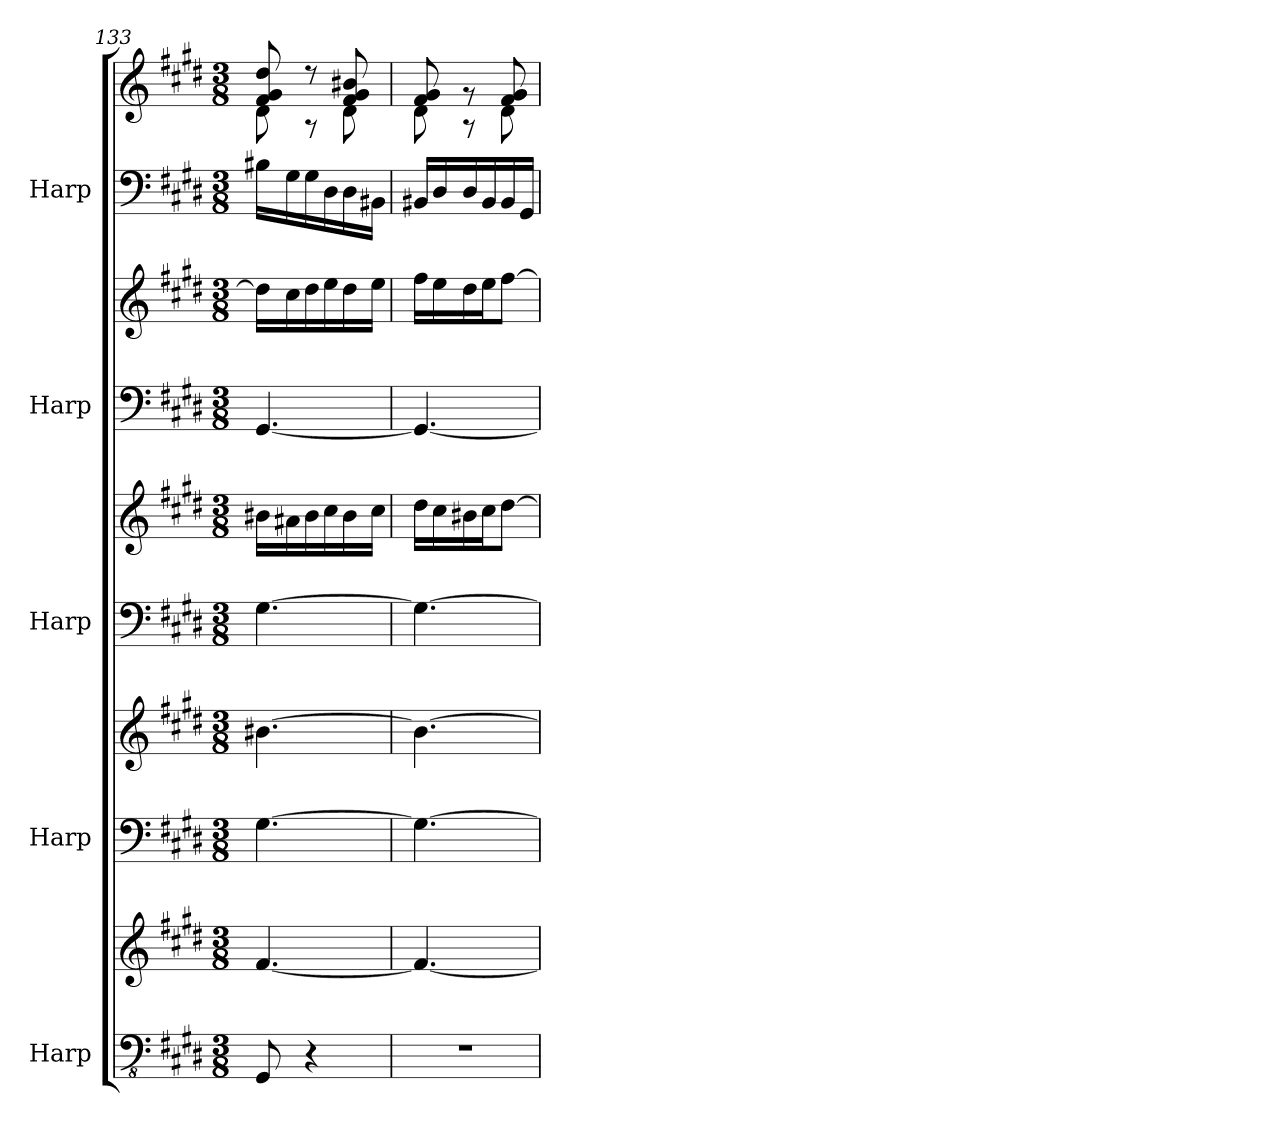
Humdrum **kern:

**kern	**kern	**kern	**kern	**kern	**kern	**kern	**kern	**kern	**kern
*part5	*part5	*part4	*part4	*part3	*part3	*part2	*part2	*part1	*part1
*staff10	*staff9	*staff8	*staff7	*staff6	*staff5	*staff4	*staff3	*staff2	*staff1
*I"Harp	*	*I"Harp	*	*I"Harp	*	*I"Harp	*	*I"Harp	*
*I'Hp	*	*I'Hp	*	*I'Hp	*	*I'Hp	*	*I'Hp	*
!!LO:PB:g=z
*clefFv4	*clefG2	*clefF4	*clefG2	*clefF4	*clefG2	*clefF4	*clefG2	*clefF4	*clefG2
*k[f#c#g#d#]	*k[f#c#g#d#]	*k[f#c#g#d#]	*k[f#c#g#d#]	*k[f#c#g#d#]	*k[f#c#g#d#]	*k[f#c#g#d#]	*k[f#c#g#d#]	*k[f#c#g#d#]	*k[f#c#g#d#]
*M3/8	*M3/8	*M3/8	*M3/8	*M3/8	*M3/8	*M3/8	*M3/8	*M3/8	*M3/8
=133	=133	=133	=133	=133	=133	=133	=133	=133	=133
*	*	*	*	*	*	*	*	*	*^
8GGG#/	[4.f#/	[4.G#\	[4.b#X\	[4.G#\	16b#X\LL	[4.GG#/	16dd#\LL]	16B#X\LL	8f#/ 8g#/ 8dd#/	8d#\
.	.	.	.	.	16a#X\	.	16cc#\	16G#\	.	.
4r	.	.	.	.	16b#\	.	16dd#\	16G#\	8r	8rA
.	.	.	.	.	16cc#\	.	16ee\	16D#\	.	.
.	.	.	.	.	16b#\	.	16dd#\	16D#\	8f#/ 8g#/ 8b#X/	8d#\
.	.	.	.	.	16cc#\JJ	.	16ee\JJ	16BB#X\JJ	.	.
=134	=134	=134	=134	=134	=134	=134	=134	=134	=134	=134
4.r	4.f#/_	4.G#\_	4.b#\_	4.G#\_	16dd#\LL	4.GG#/_	16ff#\LL	16BB#X/LL	8f#/ 8g#/	8d#\
.	.	.	.	.	16cc#\	.	16ee\	16D#/	.	.
.	.	.	.	.	16b#X\	.	16dd#\	16D#/	8rg	8rA
.	.	.	.	.	16cc#\J	.	16ee\J	16BB#/	.	.
.	.	.	.	.	[8dd#\J	.	[8ff#\J	16BB#/	8f#/ 8g#/	8d#\
.	.	.	.	.	.	.	.	16GG#/JJ	.	.
*	*	*	*	*	*	*	*	*	*v	*v
=	=	=	=	=	=	=	=	=	=
*-	*-	*-	*-	*-	*-	*-	*-	*-	*-
